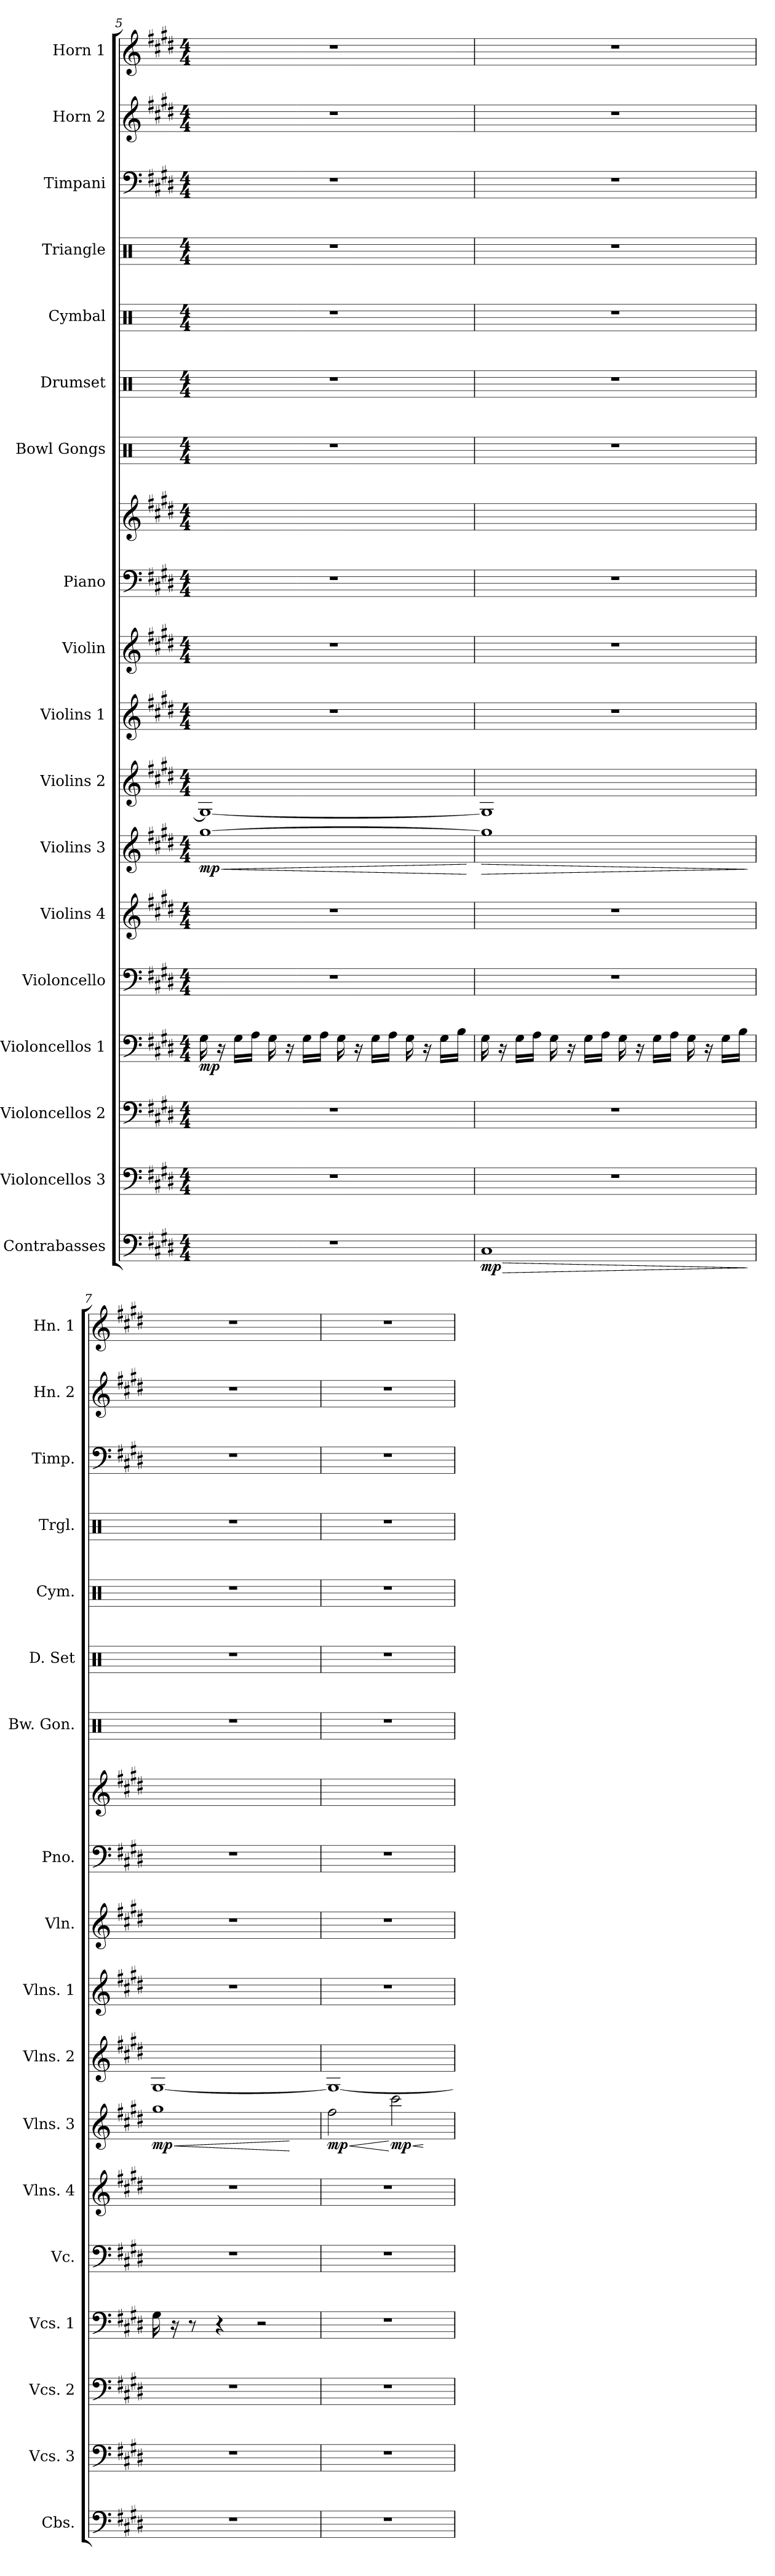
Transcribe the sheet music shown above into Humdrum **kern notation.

**kern	**dynam	**kern	**kern	**kern	**dynam	**kern	**kern	**kern	**dynam	**kern	**kern	**kern	**kern	**kern	**kern	**kern	**kern	**kern	**kern	**kern	**kern
*part18	*part18	*part17	*part16	*part15	*part15	*part14	*part13	*part12	*part12	*part11	*part10	*part9	*part8	*part8	*part7	*part6	*part5	*part4	*part3	*part2	*part1
*staff19	*staff19	*staff18	*staff17	*staff16	*staff16	*staff15	*staff14	*staff13	*staff13	*staff12	*staff11	*staff10	*staff9	*staff8	*staff7	*staff6	*staff5	*staff4	*staff3	*staff2	*staff1
*I"Contrabasses	*	*I"Violoncellos 3	*I"Violoncellos 2	*I"Violoncellos 1	*	*I"Violoncello	*I"Violins 4	*I"Violins 3	*	*I"Violins 2	*I"Violins 1	*I"Violin	*I"Piano	*	*I"Bowl Gongs	*I"Drumset	*I"Cymbal	*I"Triangle	*I"Timpani	*I"Horn 2	*I"Horn 1
*I'Cbs.	*	*I'Vcs. 3	*I'Vcs. 2	*I'Vcs. 1	*	*I'Vc.	*I'Vlns. 4	*I'Vlns. 3	*	*I'Vlns. 2	*I'Vlns. 1	*I'Vln.	*I'Pno.	*	*I'Bw. Gon.	*I'D. Set	*I'Cym.	*I'Trgl.	*I'Timp.	*I'Hn. 2	*I'Hn. 1
!!LO:PB:g=z
*clefF4	*	*clefF4	*clefF4	*clefF4	*	*clefF4	*clefG2	*clefG2	*	*clefG2	*clefG2	*clefG2	*clefF4	*clefG2	*clefX	*clefX	*clefX	*clefX	*clefF4	*clefG2	*clefG2
*ITrd7c12	*	*	*	*	*	*	*	*	*	*	*	*	*	*	*	*	*	*	*	*ITrd4c7	*ITrd4c7
*k[f#c#g#d#]	*	*k[f#c#g#d#]	*k[f#c#g#d#]	*k[f#c#g#d#]	*	*k[f#c#g#d#]	*k[f#c#g#d#]	*k[f#c#g#d#]	*	*k[f#c#g#d#]	*k[f#c#g#d#]	*k[f#c#g#d#]	*k[f#c#g#d#]	*k[f#c#g#d#]	*k[]	*k[]	*k[]	*k[]	*k[f#c#g#d#]	*k[f#c#g#]	*k[f#c#g#]
*M4/4	*	*M4/4	*M4/4	*M4/4	*	*M4/4	*M4/4	*M4/4	*	*M4/4	*M4/4	*M4/4	*M4/4	*M4/4	*M4/4	*M4/4	*M4/4	*M4/4	*M4/4	*M4/4	*M4/4
=5	=5	=5	=5	=5	=5	=5	=5	=5	=5	=5	=5	=5	=5	=5	=5	=5	=5	=5	=5	=5	=5
!	!	!	!	!	!LO:DY:b	!	!	!	!LO:HP:b	!	!	!	!	!	!	!	!	!	!	!	!
!	!	!	!	!	!	!	!	!	!LO:DY:n=1:b	!	!	!	!	!	!	!	!	!	!	!	!
1r	.	1r	1r	16G#\	mp	1r	1r	[1gg#	< mp	1G#_	1r	1r	1r	1ryy	1r	1r	1r	1r	1r	1r	1r
.	.	.	.	16r	.	.	.	.	.	.	.	.	.	.	.	.	.	.	.	.	.
.	.	.	.	16G#\LL	.	.	.	.	.	.	.	.	.	.	.	.	.	.	.	.	.
.	.	.	.	16A\JJ	.	.	.	.	.	.	.	.	.	.	.	.	.	.	.	.	.
.	.	.	.	16G#\	.	.	.	.	.	.	.	.	.	.	.	.	.	.	.	.	.
.	.	.	.	16r	.	.	.	.	.	.	.	.	.	.	.	.	.	.	.	.	.
.	.	.	.	16G#\LL	.	.	.	.	.	.	.	.	.	.	.	.	.	.	.	.	.
.	.	.	.	16A\JJ	.	.	.	.	.	.	.	.	.	.	.	.	.	.	.	.	.
.	.	.	.	16G#\	.	.	.	.	.	.	.	.	.	.	.	.	.	.	.	.	.
.	.	.	.	16r	.	.	.	.	.	.	.	.	.	.	.	.	.	.	.	.	.
.	.	.	.	16G#\LL	.	.	.	.	.	.	.	.	.	.	.	.	.	.	.	.	.
.	.	.	.	16A\JJ	.	.	.	.	.	.	.	.	.	.	.	.	.	.	.	.	.
.	.	.	.	16G#\	.	.	.	.	.	.	.	.	.	.	.	.	.	.	.	.	.
.	.	.	.	16r	.	.	.	.	.	.	.	.	.	.	.	.	.	.	.	.	.
.	.	.	.	16G#\LL	.	.	.	.	.	.	.	.	.	.	.	.	.	.	.	.	.
.	.	.	.	16B\JJ	.	.	.	.	.	.	.	.	.	.	.	.	.	.	.	.	.
.	.	.	.	.	.	.	.	.	[	.	.	.	.	.	.	.	.	.	.	.	.
=6	=6	=6	=6	=6	=6	=6	=6	=6	=6	=6	=6	=6	=6	=6	=6	=6	=6	=6	=6	=6	=6
!	!LO:HP:b	!	!	!	!	!	!	!	!LO:HP:b	!	!	!	!	!	!	!	!	!	!	!	!
!	!LO:DY:n=1:b	!	!	!	!	!	!	!	!	!	!	!	!	!	!	!	!	!	!	!	!
1CC#	> mp	1r	1r	16G#\	.	1r	1r	1gg#]	>	1G#]	1r	1r	1r	1ryy	1r	1r	1r	1r	1r	1r	1r
.	.	.	.	16r	.	.	.	.	.	.	.	.	.	.	.	.	.	.	.	.	.
.	.	.	.	16G#\LL	.	.	.	.	.	.	.	.	.	.	.	.	.	.	.	.	.
.	.	.	.	16A\JJ	.	.	.	.	.	.	.	.	.	.	.	.	.	.	.	.	.
.	.	.	.	16G#\	.	.	.	.	.	.	.	.	.	.	.	.	.	.	.	.	.
.	.	.	.	16r	.	.	.	.	.	.	.	.	.	.	.	.	.	.	.	.	.
.	.	.	.	16G#\LL	.	.	.	.	.	.	.	.	.	.	.	.	.	.	.	.	.
.	.	.	.	16A\JJ	.	.	.	.	.	.	.	.	.	.	.	.	.	.	.	.	.
.	.	.	.	16G#\	.	.	.	.	.	.	.	.	.	.	.	.	.	.	.	.	.
.	.	.	.	16r	.	.	.	.	.	.	.	.	.	.	.	.	.	.	.	.	.
.	.	.	.	16G#\LL	.	.	.	.	.	.	.	.	.	.	.	.	.	.	.	.	.
.	.	.	.	16A\JJ	.	.	.	.	.	.	.	.	.	.	.	.	.	.	.	.	.
.	.	.	.	16G#\	.	.	.	.	.	.	.	.	.	.	.	.	.	.	.	.	.
.	.	.	.	16r	.	.	.	.	.	.	.	.	.	.	.	.	.	.	.	.	.
.	.	.	.	16G#\LL	.	.	.	.	.	.	.	.	.	.	.	.	.	.	.	.	.
.	.	.	.	16B\JJ	.	.	.	.	.	.	.	.	.	.	.	.	.	.	.	.	.
.	]	.	.	.	.	.	.	.	]	.	.	.	.	.	.	.	.	.	.	.	.
!!LO:PB:g=z
=7	=7	=7	=7	=7	=7	=7	=7	=7	=7	=7	=7	=7	=7	=7	=7	=7	=7	=7	=7	=7	=7
!	!	!	!	!	!	!	!	!	!LO:HP:b	!	!	!	!	!	!	!	!	!	!	!	!
!	!	!	!	!	!	!	!	!	!LO:DY:n=1:b	!	!	!	!	!	!	!	!	!	!	!	!
1r	.	1r	1r	16G#\	.	1r	1r	1gg#	< mp	[1G#	1r	1r	1r	1ryy	1r	1r	1r	1r	1r	1r	1r
.	.	.	.	16r	.	.	.	.	.	.	.	.	.	.	.	.	.	.	.	.	.
.	.	.	.	8r	.	.	.	.	.	.	.	.	.	.	.	.	.	.	.	.	.
.	.	.	.	4r	.	.	.	.	.	.	.	.	.	.	.	.	.	.	.	.	.
.	.	.	.	2r	.	.	.	.	.	.	.	.	.	.	.	.	.	.	.	.	.
.	.	.	.	.	.	.	.	.	[	.	.	.	.	.	.	.	.	.	.	.	.
=8	=8	=8	=8	=8	=8	=8	=8	=8	=8	=8	=8	=8	=8	=8	=8	=8	=8	=8	=8	=8	=8
!	!	!	!	!	!	!	!	!	!LO:HP:b	!	!	!	!	!	!	!	!	!	!	!	!
!	!	!	!	!	!	!	!	!	!LO:DY:n=1:b	!	!	!	!	!	!	!	!	!	!	!	!
1r	.	1r	1r	1r	.	1r	1r	2ff#\	< mp	1G#_	1r	1r	1r	1ryy	1r	1r	1r	1r	1r	1r	1r
!	!	!	!	!	!	!	!	!	!LO:HP:n=1:b	!	!	!	!	!	!	!	!	!	!	!	!
!	!	!	!	!	!	!	!	!	!LO:DY:n=2:b	!	!	!	!	!	!	!	!	!	!	!	!
.	.	.	.	.	.	.	.	2ccc#\	[ < mp	.	.	.	.	.	.	.	.	.	.	.	.
.	.	.	.	.	.	.	.	.	[	.	.	.	.	.	.	.	.	.	.	.	.
=	=	=	=	=	=	=	=	=	=	=	=	=	=	=	=	=	=	=	=	=	=
*-	*-	*-	*-	*-	*-	*-	*-	*-	*-	*-	*-	*-	*-	*-	*-	*-	*-	*-	*-	*-	*-
